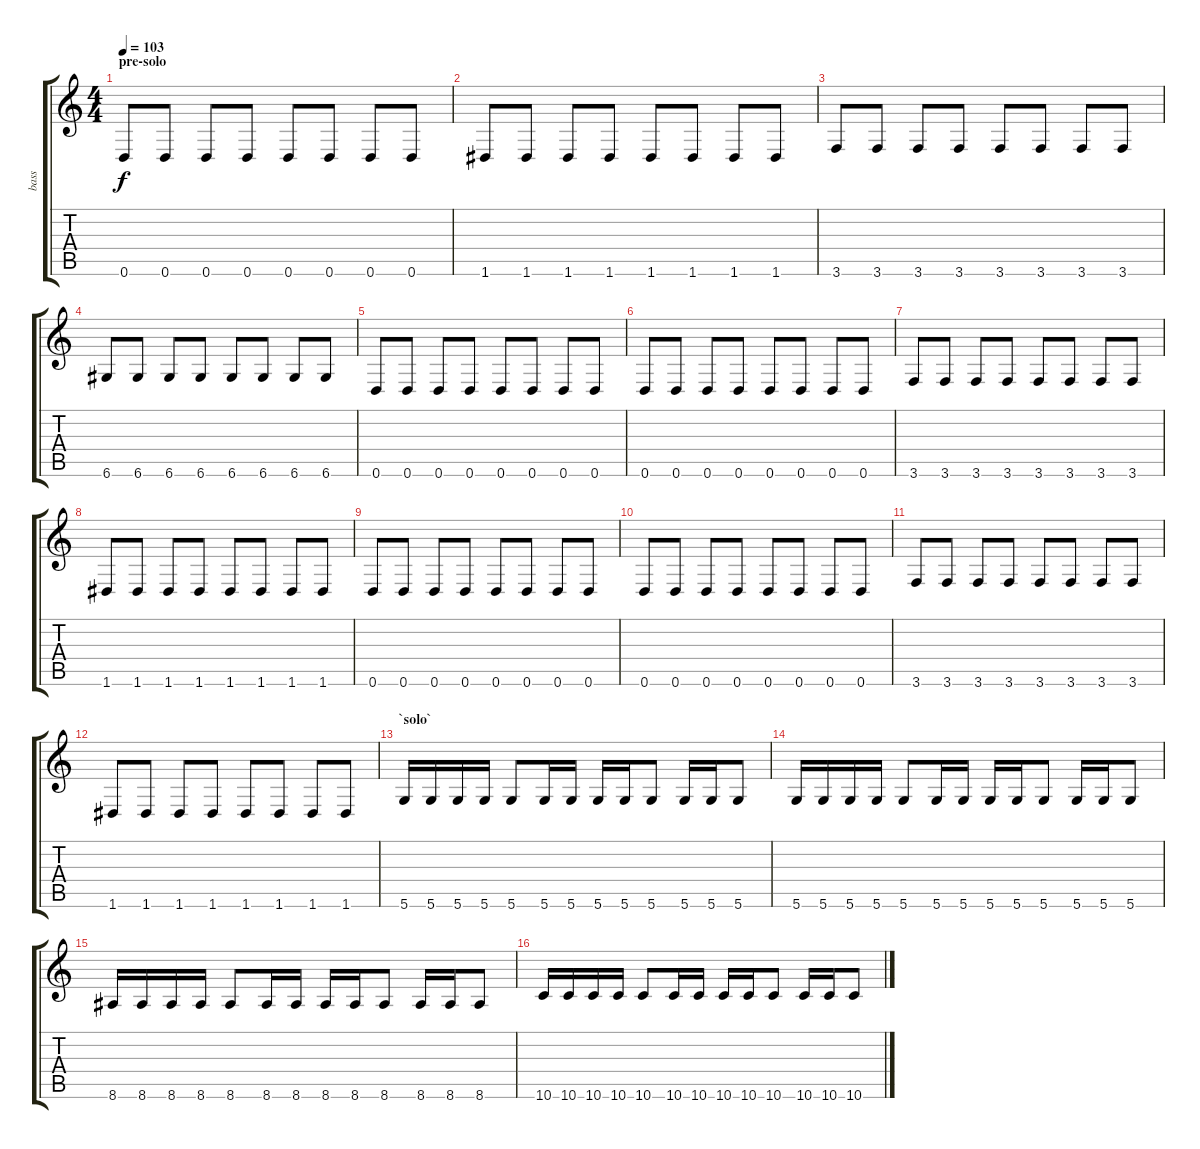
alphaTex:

\track ("bass" "bass") {instrument electricbasspick}
\staff {score tabs}
\tuning (E4 B3 G3 D3 A2 D2) {hide}
\ts (4 4)
\section ("" "pre-solo")
\tempo 103
\clef g2
\ks c
0.6.8{dy f} 0.6.8 0.6.8 0.6.8 0.6.8 0.6.8 0.6.8 0.6.8 |
1.6.8 1.6.8 1.6.8 1.6.8 1.6.8 1.6.8 1.6.8 1.6.8 |
3.6.8 3.6.8 3.6.8 3.6.8 3.6.8 3.6.8 3.6.8 3.6.8 |
6.6.8 6.6.8 6.6.8 6.6.8 6.6.8 6.6.8 6.6.8 6.6.8 |
0.6.8 0.6.8 0.6.8 0.6.8 0.6.8 0.6.8 0.6.8 0.6.8 |
0.6.8 0.6.8 0.6.8 0.6.8 0.6.8 0.6.8 0.6.8 0.6.8 |
3.6.8 3.6.8 3.6.8 3.6.8 3.6.8 3.6.8 3.6.8 3.6.8 |
1.6.8 1.6.8 1.6.8 1.6.8 1.6.8 1.6.8 1.6.8 1.6.8 |
0.6.8 0.6.8 0.6.8 0.6.8 0.6.8 0.6.8 0.6.8 0.6.8 |
0.6.8 0.6.8 0.6.8 0.6.8 0.6.8 0.6.8 0.6.8 0.6.8 |
3.6.8 3.6.8 3.6.8 3.6.8 3.6.8 3.6.8 3.6.8 3.6.8 |
1.6.8 1.6.8 1.6.8 1.6.8 1.6.8 1.6.8 1.6.8 1.6.8 |
\section ("" "`solo`")
5.6.16 5.6.16 5.6.16 5.6.16 5.6.8 5.6.16 5.6.16 5.6.16 5.6.16 5.6.8 5.6.16 5.6.16 5.6.8 |
5.6.16 5.6.16 5.6.16 5.6.16 5.6.8 5.6.16 5.6.16 5.6.16 5.6.16 5.6.8 5.6.16 5.6.16 5.6.8 |
8.6.16 8.6.16 8.6.16 8.6.16 8.6.8 8.6.16 8.6.16 8.6.16 8.6.16 8.6.8 8.6.16 8.6.16 8.6.8 |
10.6.16 10.6.16 10.6.16 10.6.16 10.6.8 10.6.16 10.6.16 10.6.16 10.6.16 10.6.8 10.6.16 10.6.16 10.6.8
